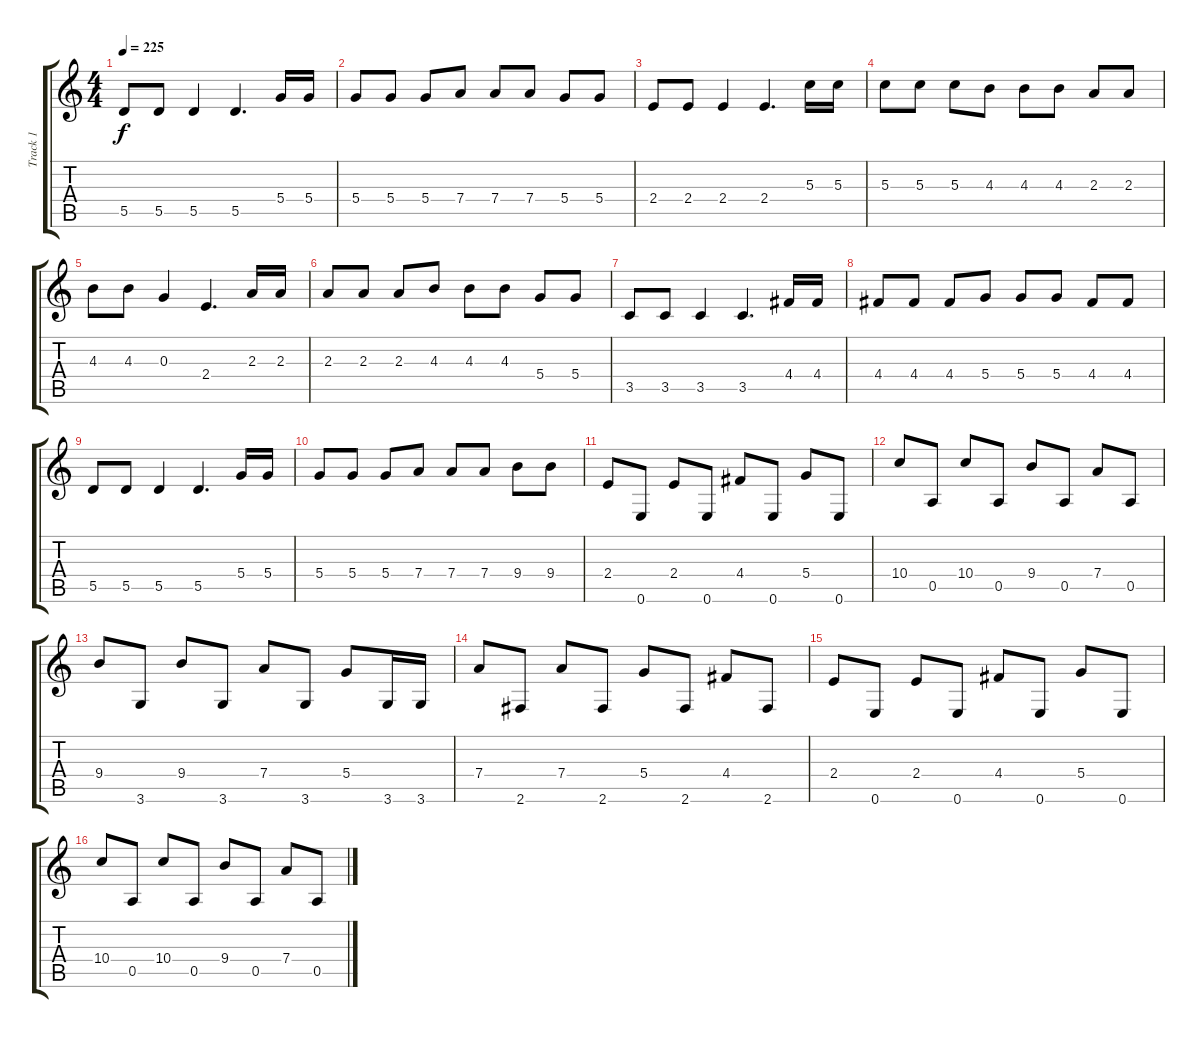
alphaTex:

\track ("Track 1" "Track 1") {instrument distortionguitar}
\staff {score tabs}
\tuning (E4 B3 G3 D3 A2 E2) {hide}
\ts (4 4)
\tempo 225
\clef g2
\ks c
5.5.8{dy f} 5.5.8 5.5.4 5.5.4{d} 5.4.16 5.4.16 |
5.4.8 5.4.8 5.4.8 7.4.8 7.4.8 7.4.8 5.4.8 5.4.8 |
2.4.8 2.4.8 2.4.4 2.4.4{d} 5.3.16 5.3.16 |
5.3.8 5.3.8 5.3.8 4.3.8 4.3.8 4.3.8 2.3.8 2.3.8 |
4.3.8 4.3.8 0.3.4 2.4.4{d} 2.3.16 2.3.16 |
2.3.8 2.3.8 2.3.8 4.3.8 4.3.8 4.3.8 5.4.8 5.4.8 |
3.5.8 3.5.8 3.5.4 3.5.4{d} 4.4.16 4.4.16 |
4.4.8 4.4.8 4.4.8 5.4.8 5.4.8 5.4.8 4.4.8 4.4.8 |
5.5.8 5.5.8 5.5.4 5.5.4{d} 5.4.16 5.4.16 |
5.4.8 5.4.8 5.4.8 7.4.8 7.4.8 7.4.8 9.4.8 9.4.8 |
2.4.8 0.6.8 2.4.8 0.6.8 4.4.8 0.6.8 5.4.8 0.6.8 |
10.4.8 0.5.8 10.4.8 0.5.8 9.4.8 0.5.8 7.4.8 0.5.8 |
9.4.8 3.6.8 9.4.8 3.6.8 7.4.8 3.6.8 5.4.8 3.6.16 3.6.16 |
7.4.8 2.6.8 7.4.8 2.6.8 5.4.8 2.6.8 4.4.8 2.6.8 |
2.4.8 0.6.8 2.4.8 0.6.8 4.4.8 0.6.8 5.4.8 0.6.8 |
10.4.8 0.5.8 10.4.8 0.5.8 9.4.8 0.5.8 7.4.8 0.5.8
